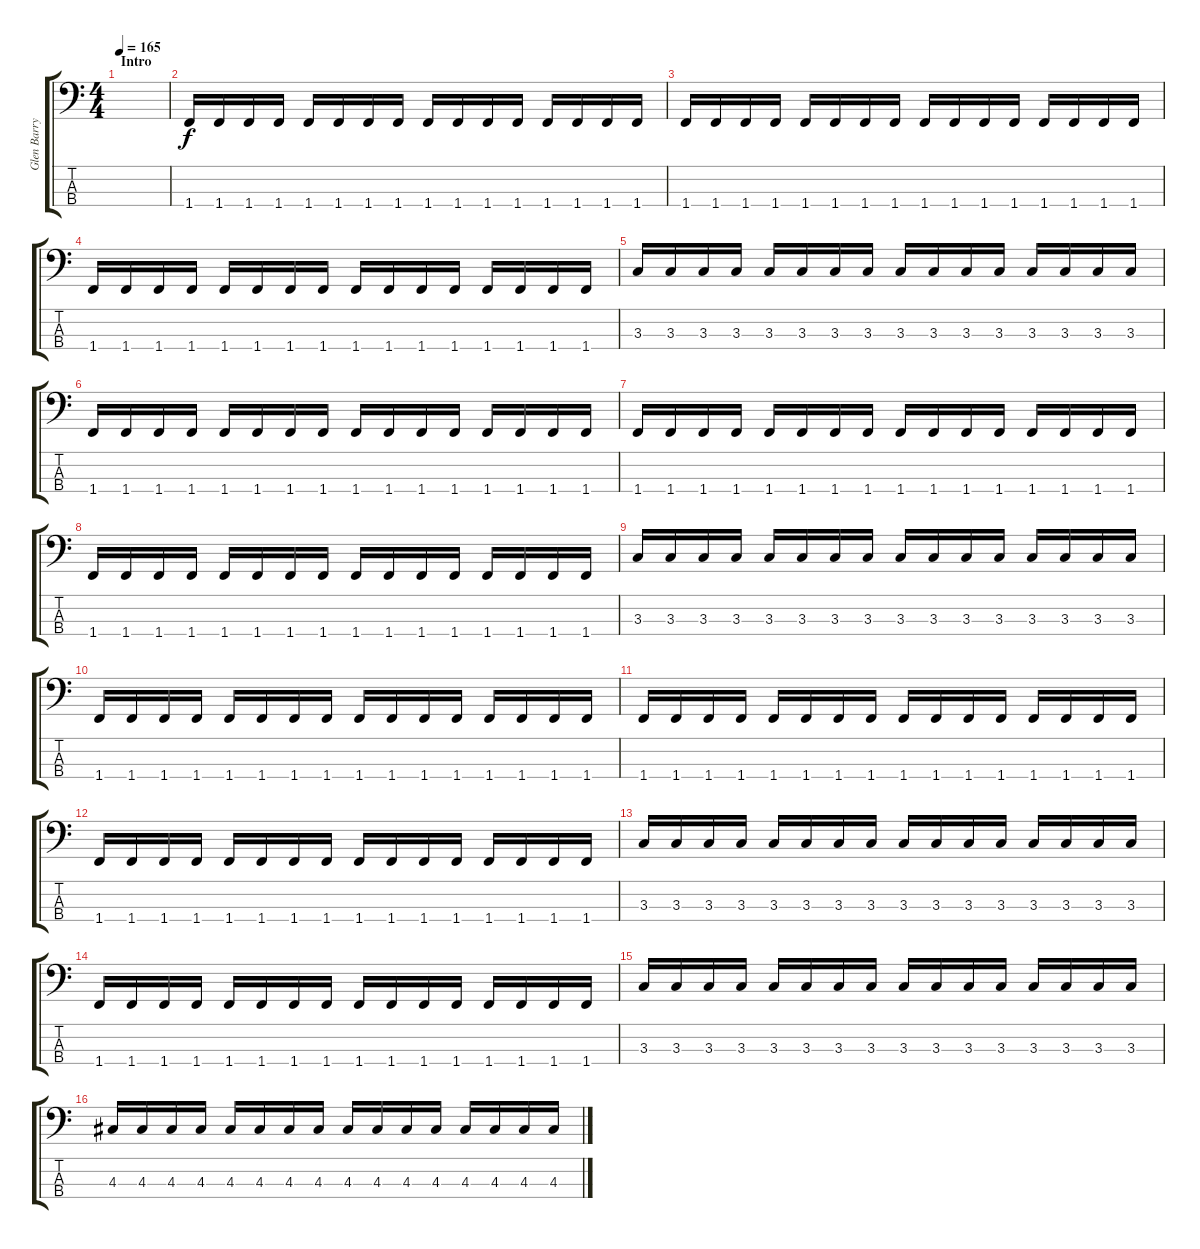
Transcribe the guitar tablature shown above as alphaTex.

\track ("Glen Barry" "Glen Barry") {instrument electricbasspick}
\staff {score tabs}
\tuning (G2 D2 A1 E1) {hide}
\ts (4 4)
\section ("" "Intro")
\tempo 165
\clef f4
\ks c
|
1.4.16 1.4.16 1.4.16 1.4.16 1.4.16 1.4.16 1.4.16 1.4.16 1.4.16 1.4.16 1.4.16 1.4.16 1.4.16 1.4.16 1.4.16 1.4.16 |
1.4.16 1.4.16 1.4.16 1.4.16 1.4.16 1.4.16 1.4.16 1.4.16 1.4.16 1.4.16 1.4.16 1.4.16 1.4.16 1.4.16 1.4.16 1.4.16 |
1.4.16 1.4.16 1.4.16 1.4.16 1.4.16 1.4.16 1.4.16 1.4.16 1.4.16 1.4.16 1.4.16 1.4.16 1.4.16 1.4.16 1.4.16 1.4.16 |
3.3.16 3.3.16 3.3.16 3.3.16 3.3.16 3.3.16 3.3.16 3.3.16 3.3.16 3.3.16 3.3.16 3.3.16 3.3.16 3.3.16 3.3.16 3.3.16 |
1.4.16 1.4.16 1.4.16 1.4.16 1.4.16 1.4.16 1.4.16 1.4.16 1.4.16 1.4.16 1.4.16 1.4.16 1.4.16 1.4.16 1.4.16 1.4.16 |
1.4.16 1.4.16 1.4.16 1.4.16 1.4.16 1.4.16 1.4.16 1.4.16 1.4.16 1.4.16 1.4.16 1.4.16 1.4.16 1.4.16 1.4.16 1.4.16 |
1.4.16 1.4.16 1.4.16 1.4.16 1.4.16 1.4.16 1.4.16 1.4.16 1.4.16 1.4.16 1.4.16 1.4.16 1.4.16 1.4.16 1.4.16 1.4.16 |
3.3.16 3.3.16 3.3.16 3.3.16 3.3.16 3.3.16 3.3.16 3.3.16 3.3.16 3.3.16 3.3.16 3.3.16 3.3.16 3.3.16 3.3.16 3.3.16 |
1.4.16 1.4.16 1.4.16 1.4.16 1.4.16 1.4.16 1.4.16 1.4.16 1.4.16 1.4.16 1.4.16 1.4.16 1.4.16 1.4.16 1.4.16 1.4.16 |
1.4.16 1.4.16 1.4.16 1.4.16 1.4.16 1.4.16 1.4.16 1.4.16 1.4.16 1.4.16 1.4.16 1.4.16 1.4.16 1.4.16 1.4.16 1.4.16 |
1.4.16 1.4.16 1.4.16 1.4.16 1.4.16 1.4.16 1.4.16 1.4.16 1.4.16 1.4.16 1.4.16 1.4.16 1.4.16 1.4.16 1.4.16 1.4.16 |
3.3.16 3.3.16 3.3.16 3.3.16 3.3.16 3.3.16 3.3.16 3.3.16 3.3.16 3.3.16 3.3.16 3.3.16 3.3.16 3.3.16 3.3.16 3.3.16 |
1.4.16 1.4.16 1.4.16 1.4.16 1.4.16 1.4.16 1.4.16 1.4.16 1.4.16 1.4.16 1.4.16 1.4.16 1.4.16 1.4.16 1.4.16 1.4.16 |
3.3.16 3.3.16 3.3.16 3.3.16 3.3.16 3.3.16 3.3.16 3.3.16 3.3.16 3.3.16 3.3.16 3.3.16 3.3.16 3.3.16 3.3.16 3.3.16 |
4.3.16 4.3.16 4.3.16 4.3.16 4.3.16 4.3.16 4.3.16 4.3.16 4.3.16 4.3.16 4.3.16 4.3.16 4.3.16 4.3.16 4.3.16 4.3.16
